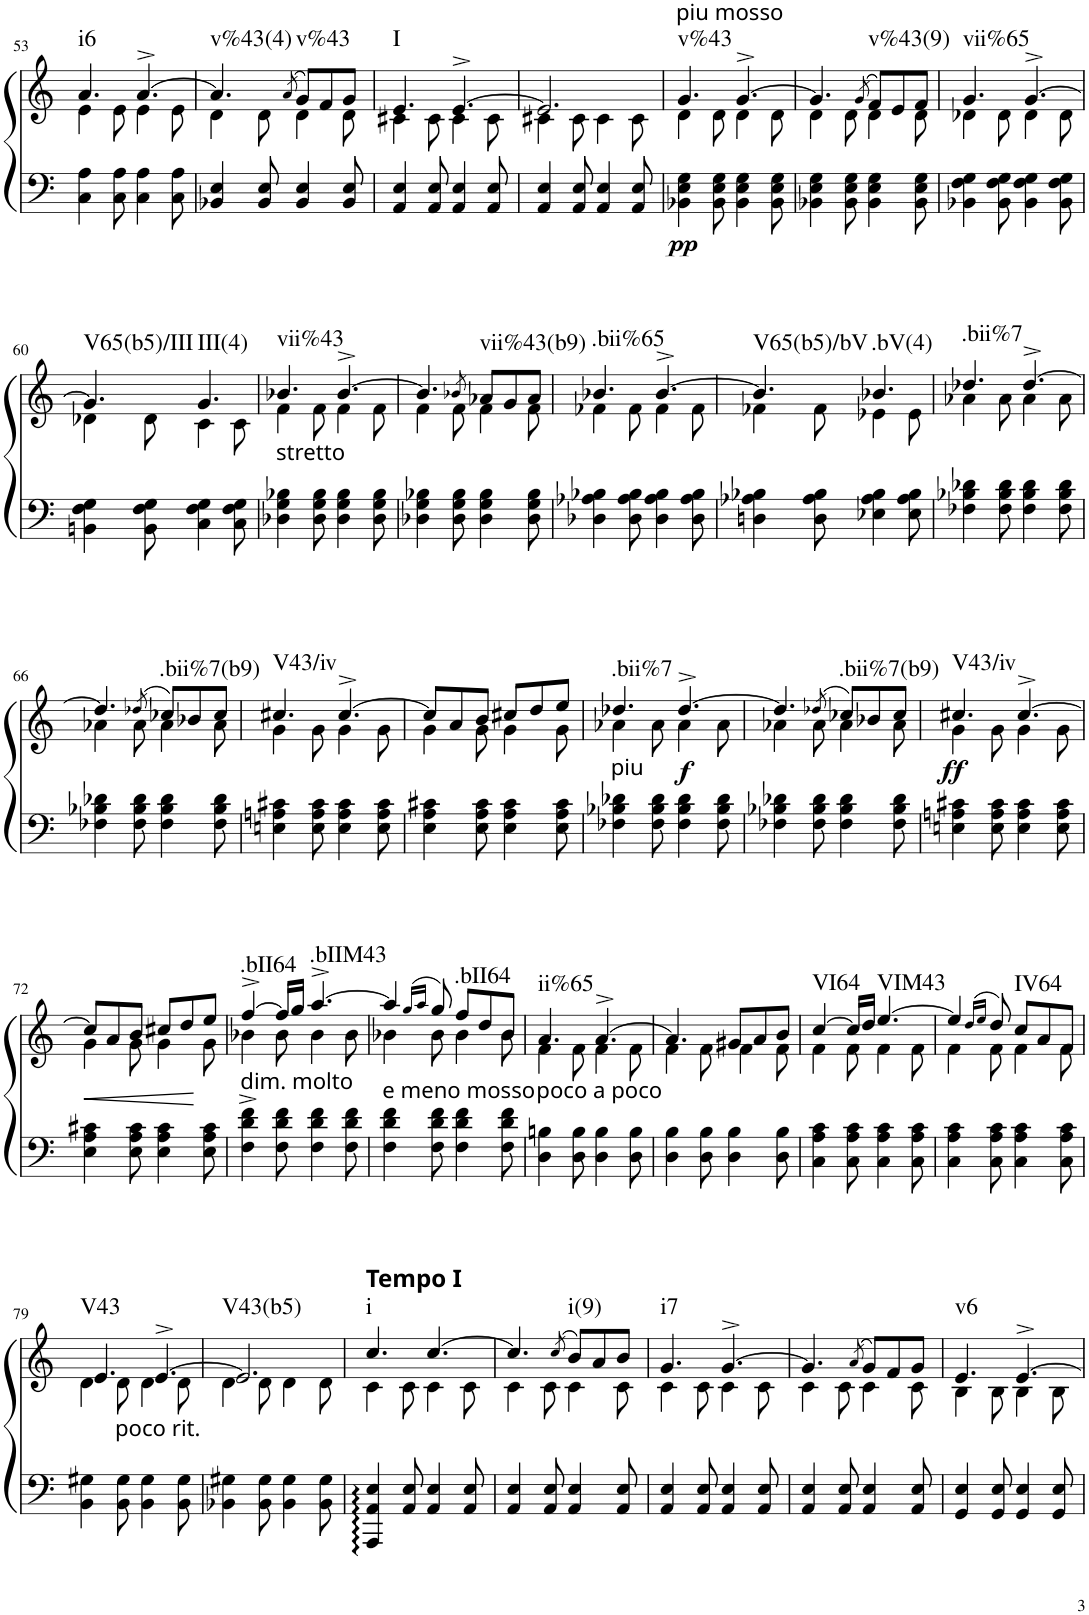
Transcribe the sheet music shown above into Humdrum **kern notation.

**kern	**kern	**dynam	**harte
*part1	*part1	*part1	*part1
*staff2	*staff1	*staff1/2	*
*I"Klavier	*	*	*
*I'Klav.	*	*	*
!!LO:PB:g=z
*clefF4	*clefG2	*	*
*k[]	*k[]	*	*
*M6/8	*M6/8	*	*
=53	=53	=53	=53
*	*^	*	*
!	!	!	!	!LO:H:kt=i6
4C\ 4A\	4.a/	4e\	.	N
8C\ 8A\	.	8e\	.	.
4C\ 4A\	[4.a^/	4e\	.	.
8C\ 8A\	.	8e\	.	.
=54	=54	=54	=54	=54
!	!	!	!	!LO:H:kt=v%43(4)
4BB-X/ 4E/	4.a/]	4d\	.	N
8BB-/ 8E/	.	8d\	.	.
.	(8qa/	.	.	.
!	!	!	!	!LO:H:kt=v%43
4BB-/ 4E/	8g/L)	4d\	.	N
.	8f/	.	.	.
8BB-/ 8E/	8g/J	8d\	.	.
=55	=55	=55	=55	=55
!	!	!	!	!LO:H:kt=I
4AA/ 4E/	4.e/	4c#X\	.	N
8AA/ 8E/	.	8c#\	.	.
4AA/ 4E/	[4.e^/	4c#\	.	.
8AA/ 8E/	.	8c#\	.	.
=56	=56	=56	=56	=56
4AA/ 4E/	2.e/]	4c#X\	.	.
8AA/ 8E/	.	8c#\	.	.
4AA/ 4E/	.	4c#\	.	.
8AA/ 8E/	.	8c#\	.	.
=57	=57	=57	=57	=57
!	!LO:TX:a:t=piu mosso	!	!	!
!	!	!	!LO:DY:b=2	!LO:H:kt=v%43
4BB-X\ 4E\ 4G\	4.g/	4d\	pp	N
8BB-\ 8E\ 8G\	.	8d\	.	.
4BB-\ 4E\ 4G\	[4.g^/	4d\	.	.
8BB-\ 8E\ 8G\	.	8d\	.	.
=58	=58	=58	=58	=58
4BB-X\ 4E\ 4G\	4.g/]	4d\	.	.
8BB-\ 8E\ 8G\	.	8d\	.	.
.	(8qg/	.	.	.
!	!	!	!	!LO:H:kt=v%43(9)
4BB-\ 4E\ 4G\	8f/L)	4d\	.	N
.	8e/	.	.	.
8BB-\ 8E\ 8G\	8f/J	8d\	.	.
=59	=59	=59	=59	=59
!	!	!	!	!LO:H:kt=vii%65
4BB-X\ 4F\ 4G\	4.g/	4d-X\	.	N
8BB-\ 8F\ 8G\	.	8d-\	.	.
4BB-\ 4F\ 4G\	[4.g^/	4d-\	.	.
8BB-\ 8F\ 8G\	.	8d-\	.	.
!!LO:LB:g=z	!!
=60	=60	=60	=60	=60
!	!	!	!	!LO:H:kt=V65(b5)/III
4BBn\ 4F\ 4G\	4.g/]	4d-X\	.	N
8BB\ 8F\ 8G\	.	8d-\	.	.
!	!	!	!	!LO:H:kt=III(4)
4C\ 4F\ 4G\	4.g/	4c\	.	N
8C\ 8F\ 8G\	.	8c\	.	.
=61	=61	=61	=61	=61
!LO:TX:a:t=stretto	!	!	!	!LO:H:kt=vii%43
4D-X\ 4G\ 4B-X\	4.b-X/	4f\	.	N
8D-\ 8G\ 8B-\	.	8f\	.	.
4D-\ 4G\ 4B-\	[4.b-^/	4f\	.	.
8D-\ 8G\ 8B-\	.	8f\	.	.
=62	=62	=62	=62	=62
4D-X\ 4G\ 4B-X\	4.b-/]	4f\	.	.
8D-\ 8G\ 8B-\	.	8f\	.	.
.	8qb-X/	.	.	.
!	!	!	!	!LO:H:kt=vii%43(b9)
4D-\ 4G\ 4B-\	8a-X/L	4f\	.	N
.	8g/	.	.	.
8D-\ 8G\ 8B-\	8a-/J	8f\	.	.
=63	=63	=63	=63	=63
!	!	!	!	!LO:H:kt=.bii%65
4D-X\ 4A-X\ 4B-X\	4.b-X/	4f-X\	.	N
8D-\ 8A-\ 8B-\	.	8f-\	.	.
4D-\ 4A-\ 4B-\	[4.b-^/	4f-\	.	.
8D-\ 8A-\ 8B-\	.	8f-\	.	.
=64	=64	=64	=64	=64
!	!	!	!	!LO:H:kt=V65(b5)/bV
4Dn\ 4A-X\ 4B-X\	4.b-/]	4f-X\	.	N
8D\ 8A-\ 8B-\	.	8f-\	.	.
!	!	!	!	!LO:H:kt=.bV(4)
4E-X\ 4A-\ 4B-\	4.b-X/	4e-X\	.	N
8E-\ 8A-\ 8B-\	.	8e-\	.	.
=65	=65	=65	=65	=65
!	!	!	!	!LO:H:kt=.bii%7
4F-X\ 4B-X\ 4d-X\	4.dd-X/	4a-X\	.	N
8F-\ 8B-\ 8d-\	.	8a-\	.	.
4F-\ 4B-\ 4d-\	[4.dd-^/	4a-\	.	.
8F-\ 8B-\ 8d-\	.	8a-\	.	.
!!LO:LB:g=z	!!
=66	=66	=66	=66	=66
4F-X\ 4B-X\ 4d-X\	4.dd-/]	4a-X\	.	.
8F-\ 8B-\ 8d-\	.	8a-\	.	.
.	(8qdd-X/	.	.	.
!	!	!	!	!LO:H:kt=.bii%7(b9)
4F-\ 4B-\ 4d-\	8cc-X/L)	4a-\	.	N
.	8b-X/	.	.	.
8F-\ 8B-\ 8d-\	8cc-/J	8a-\	.	.
=67	=67	=67	=67	=67
!	!	!	!	!LO:H:kt=V43/iv
4En\ 4An\ 4c#X\	4.cc#X/	4g\	.	N
8E\ 8A\ 8c#\	.	8g\	.	.
4E\ 4A\ 4c#\	[4.cc#^/	4g\	.	.
8E\ 8A\ 8c#\	.	8g\	.	.
=68	=68	=68	=68	=68
4E\ 4A\ 4c#X\	8cc#/L]	4g\	.	.
.	8a/	.	.	.
8E\ 8A\ 8c#\	8b/J	8g\	.	.
4E\ 4A\ 4c#\	8cc#X/L	4g\	.	.
.	8dd/	.	.	.
8E\ 8A\ 8c#\	8ee/J	8g\	.	.
=69	=69	=69	=69	=69
!LO:TX:a:t=piu	!	!	!	!LO:H:kt=.bii%7
4F-X\ 4B-X\ 4d-X\	4.dd-X/	4a-X\	.	N
8F-\ 8B-\ 8d-\	.	8a-\	.	.
!	!	!	!LO:DY:b	!
4F-\ 4B-\ 4d-\	[4.dd-^/	4a-\	f	.
8F-\ 8B-\ 8d-\	.	8a-\	.	.
=70	=70	=70	=70	=70
4F-X\ 4B-X\ 4d-X\	4.dd-/]	4a-X\	.	.
8F-\ 8B-\ 8d-\	.	8a-\	.	.
.	(8qdd-X/	.	.	.
!	!	!	!	!LO:H:kt=.bii%7(b9)
4F-\ 4B-\ 4d-\	8cc-X/L)	4a-\	.	N
.	8b-X/	.	.	.
8F-\ 8B-\ 8d-\	8cc-/J	8a-\	.	.
=71	=71	=71	=71	=71
!	!	!	!LO:DY:b	!LO:H:kt=V43/iv
4En\ 4An\ 4c#X\	4.cc#X/	4g\	ff	N
8E\ 8A\ 8c#\	.	8g\	.	.
4E\ 4A\ 4c#\	[4.cc#^/	4g\	.	.
8E\ 8A\ 8c#\	.	8g\	.	.
!!LO:LB:g=z	!!
=72	=72	=72	=72	=72
!	!	!	!LO:HP:b	!
4E\ 4A\ 4c#X\	8cc#/L]	4g\	<	.
.	8a/	.	.	.
8E\ 8A\ 8c#\	8b/J	8g\	.	.
4E\ 4A\ 4c#\	8cc#X/L	4g\	.	.
.	8dd/	.	.	.
8E\ 8A\ 8c#\	8ee/J	8g\	[	.
=73	=73	=73	=73	=73
!LO:TX:a:t=dim. molto	!	!	!	!LO:H:kt=.bII64
4F\^ 4d\^ 4f\^	[4ff^/	4b-X\	.	N
8F\ 8d\ 8f\	16ff/LL]	8b-\	.	.
.	16gg/JJ	.	.	.
!	!	!	!	!LO:H:kt=.bIIM43
4F\ 4d\ 4f\	[4.aa^/	4b-\	.	N
8F\ 8d\ 8f\	.	8b-\	.	.
=74	=74	=74	=74	=74
!LO:TX:a:t=e meno mosso	!	!	!	!
4F\ 4d\ 4f\	4aa/]	4b-X\	.	.
.	(16qgg/LL	.	.	.
.	16qaa/JJ	.	.	.
8F\ 8d\ 8f\	8gg/)	8b-\	.	.
!	!	!	!	!LO:H:kt=.bII64
4F\ 4d\ 4f\	8ff/L	4b-\	.	N
.	8dd/	.	.	.
8F\ 8d\ 8f\	8b-/J	8b-\	.	.
=75	=75	=75	=75	=75
!LO:TX:a:t=poco a poco	!	!	!	!LO:H:kt=ii%65
4D\ 4Bn\	4.a/	4f\	.	N
8D\ 8B\	.	8f\	.	.
4D\ 4B\	[4.a^/	4f\	.	.
8D\ 8B\	.	8f\	.	.
=76	=76	=76	=76	=76
4D\ 4B\	4.a/]	4f\	.	.
8D\ 8B\	.	8f\	.	.
4D\ 4B\	8g#X/L	4f\	.	.
.	8a/	.	.	.
8D\ 8B\	8b/J	8f\	.	.
=77	=77	=77	=77	=77
!	!	!	!	!LO:H:kt=VI64
4C\ 4A\ 4c\	[4cc/	4f\	.	N
8C\ 8A\ 8c\	16cc/LL]	8f\	.	.
.	16dd/JJ	.	.	.
!	!	!	!	!LO:H:kt=VIM43
4C\ 4A\ 4c\	[4.ee/	4f\	.	N
8C\ 8A\ 8c\	.	8f\	.	.
=78	=78	=78	=78	=78
4C\ 4A\ 4c\	4ee/]	4f\	.	.
.	(16qdd/LL	.	.	.
.	16qee/JJ	.	.	.
8C\ 8A\ 8c\	8dd/)	8f\	.	.
!	!	!	!	!LO:H:kt=IV64
4C\ 4A\ 4c\	8cc/L	4f\	.	N
.	8a/	.	.	.
8C\ 8A\ 8c\	8f/J	8f\	.	.
!!LO:LB:g=z	!!
=79	=79	=79	=79	=79
!	!	!	!	!LO:H:kt=V43
4BB\ 4G#X\	4.e/	4d\	.	N
!LO:TX:a:t=poco rit.	!	!	!	!
8BB\ 8G#\	.	8d\	.	.
4BB\ 4G#\	[4.e^/	4d\	.	.
8BB\ 8G#\	.	8d\	.	.
=80	=80	=80	=80	=80
!	!	!	!	!LO:H:kt=V43(b5)
4BB-X\ 4G#X\	2.e/]	4d\	.	N
8BB-\ 8G#\	.	8d\	.	.
4BB-\ 4G#\	.	4d\	.	.
8BB-\ 8G#\	.	8d\	.	.
=81	=81	=81	=81	=81
!	!LO:TX:a:B:t=Tempo I	!	!	!LO:H:kt=i
4AAA/ 4AA/ 4E/	4.cc/	4c\	.	N
8AA/ 8E/	.	8c\	.	.
4AA/ 4E/	[4.cc/	4c\	.	.
8AA/ 8E/	.	8c\	.	.
=82	=82	=82	=82	=82
4AA/ 4E/	4.cc/]	4c\	.	.
8AA/ 8E/	.	8c\	.	.
.	(8qcc/	.	.	.
!	!	!	!	!LO:H:kt=i(9)
4AA/ 4E/	8b/L)	4c\	.	N
.	8a/	.	.	.
8AA/ 8E/	8b/J	8c\	.	.
=83	=83	=83	=83	=83
!	!	!	!	!LO:H:kt=i7
4AA/ 4E/	4.g/	4c\	.	N
8AA/ 8E/	.	8c\	.	.
4AA/ 4E/	[4.g^/	4c\	.	.
8AA/ 8E/	.	8c\	.	.
=84	=84	=84	=84	=84
4AA/ 4E/	4.g/]	4c\	.	.
8AA/ 8E/	.	8c\	.	.
.	(8qa/	.	.	.
4AA/ 4E/	8g/L)	4c\	.	.
.	8f/	.	.	.
8AA/ 8E/	8g/J	8c\	.	.
=85	=85	=85	=85	=85
!	!	!	!	!LO:H:kt=v6
4GG/ 4E/	4.e/	4B\	.	N
8GG/ 8E/	.	8B\	.	.
4GG/ 4E/	[4.e^/	4B\	.	.
8GG/ 8E/	.	8B\	.	.
*	*v	*v	*	*
=	=	=	=
*-	*-	*-	*-
